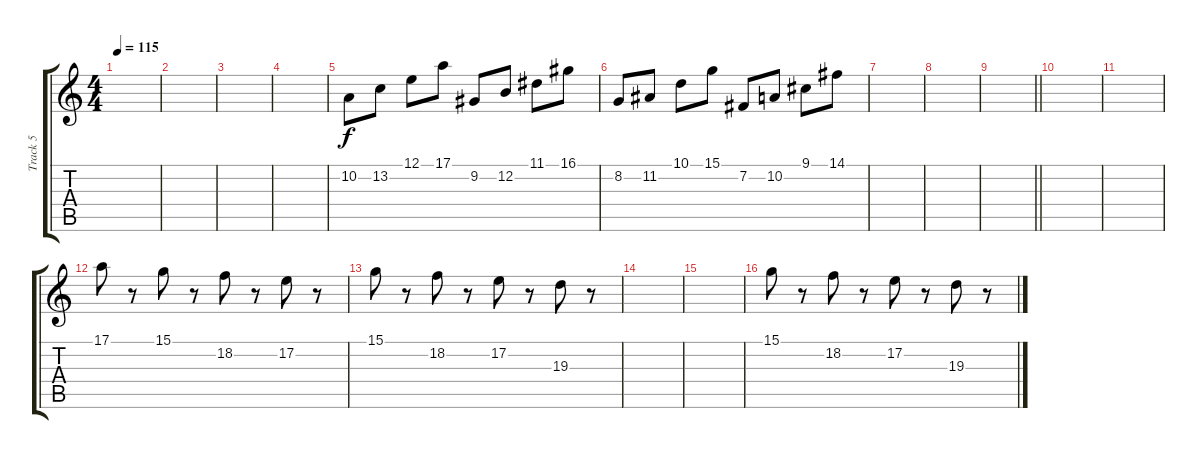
\track ("Track 5" "Track 5") {instrument acousticgrandpiano}
\staff {score tabs}
\tuning (E4 B3 G3 D3 A2 E2) {hide}
\ts (4 4)
\tempo 115
\clef g2
\ks c
|
|
|
|
10.2.8 13.2.8 12.1.8 17.1.8 9.2.8 12.2.8 11.1.8 16.1.8 |
8.2.8 11.2.8 10.1.8 15.1.8 7.2.8 10.2.8 9.1.8 14.1.8 |
|
|
\barLineRight lightlight
|
|
|
17.1.8{volume 16} r.8 15.1.8 r.8 18.2.8 r.8 17.2.8 r.8 |
15.1.8 r.8 18.2.8 r.8 17.2.8 r.8 19.3.8 r.8 |
|
|
15.1.8 r.8 18.2.8 r.8 17.2.8 r.8 19.3.8 r.8
